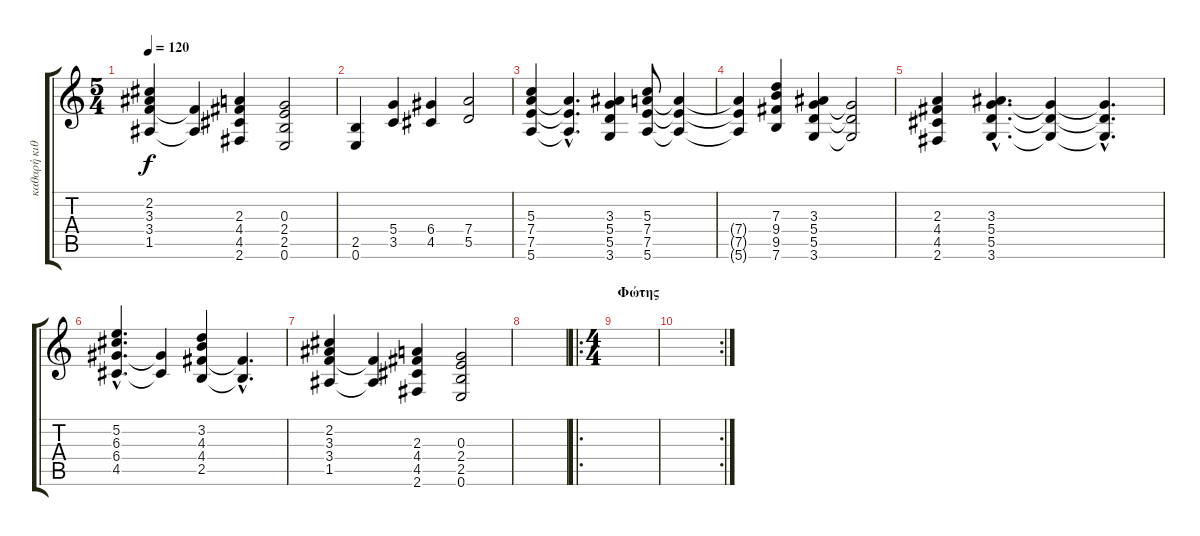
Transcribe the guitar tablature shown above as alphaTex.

\track ("καθαρή κιθάρα" "καθαρή κιθ") {instrument acousticguitarnylon}
\staff {score tabs}
\tuning (E4 B3 G3 D3 A2 E2) {hide}
\ts (5 4)
\tempo 120
\clef g2
\ks c
(2.2 3.3 3.4 1.5).4{dy f} (3.4{t} 1.5{t}).4 (2.3 4.4 4.5 2.6).4 (0.3 2.4 2.5 0.6).2 |
(2.5 0.6).4 (5.4 3.5).4 (6.4 4.5).4 (7.4 5.5).2 |
(5.3 7.4 7.5 5.6).4 (7.4{hac t} 7.5{hac t} 5.6{hac t}).4{d} (3.3 5.4 5.5 3.6).4 (5.3 7.4 7.5 5.6).8 (7.4{t} 7.5{t} 5.6{t}).4 |
(7.4{t} 7.5{t} 5.6{t}).4 (7.3 9.4 9.5 7.6).4 (3.3 5.4 5.5 3.6).4 (5.4{t} 5.5{t} 3.6{t}).2 |
(2.3 4.4 4.5 2.6).4 (3.3{hac} 5.4{hac} 5.5{hac} 3.6{hac}).4{d} (5.4{t} 5.5{t} 3.6{t}).4 (5.4{hac t} 5.5{hac t} 3.6{hac t}).4{d} |
(5.2{hac} 6.3{hac} 6.4{hac} 4.5{hac}).4{d} (6.4{t} 4.5{t}).4 (3.2 4.3 4.4 2.5).4 (4.4{hac t} 2.5{hac t}).4{d} |
(2.2 3.3 3.4 1.5).4 (3.4{t} 1.5{t}).4 (2.3 4.4 4.5 2.6).4 (0.3 2.4 2.5 0.6).2 |
|
\ro
\ts (4 4)
\section ("" "Φώτης")
|
\rc 2
